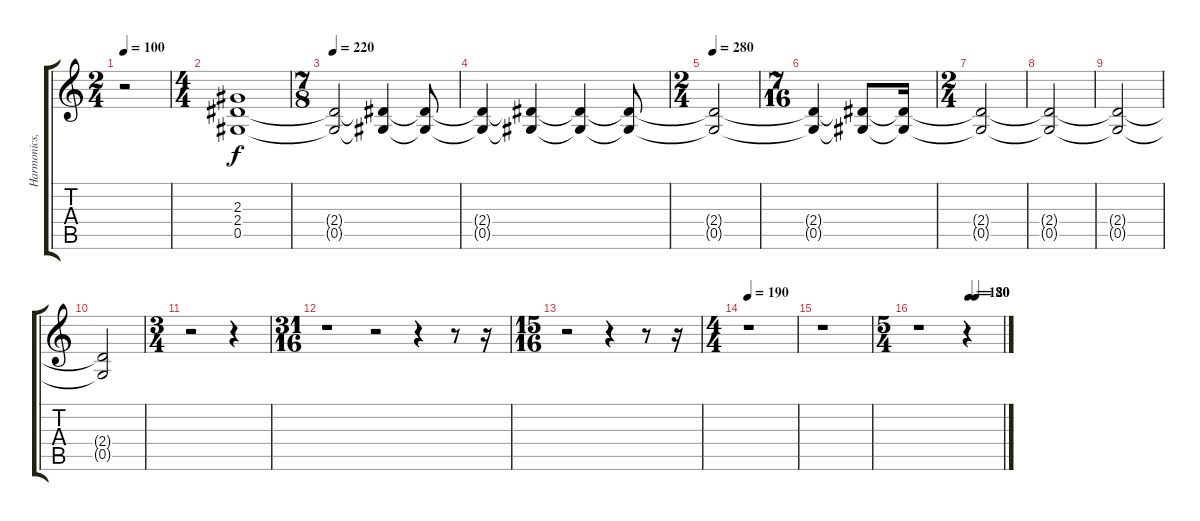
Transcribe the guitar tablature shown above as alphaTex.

\track ("Harmonics, Fills" "Harmonics,") {instrument distortionguitar}
\staff {score tabs}
\tuning (Eb4 Bb3 Gb3 Db3 Ab2 Eb2) {hide}
\ts (2 4)
\tempo 100
\clef g2
\ks c
r.2{dy f instrument distortionguitar} |
\ts (4 4)
(2.3 2.4 0.5).1{volume 8} |
\ts (7 8)
\tempo 220
(2.4{t} 0.5{t}).2 (2.4{t} 0.5{t}).4 (2.4{t} 0.5{t}).8 |
(2.4{t} 0.5{t}).4 (2.4{t} 0.5{t}).4 (2.4{t} 0.5{t}).4 (2.4{t} 0.5{t}).8 |
\ts (2 4)
\tempo 280
(2.4{t} 0.5{t}).2 |
\ts (7 16)
(2.4{t} 0.5{t}).4 (2.4{t} 0.5{t}).8 (2.4{t} 0.5{t}).16 |
\ts (2 4)
(2.4{t} 0.5{t}).2 |
(2.4{t} 0.5{t}).2 |
(2.4{t} 0.5{t}).2 |
(2.4{t} 0.5{t}).2 |
\ts (3 4)
r.2 r.4 |
\ts (31 16)
r.1 r.2 r.4 r.8 r.16 |
\ts (15 16)
r.2 r.4 r.8 r.16 |
\ts (4 4)
\tempo 190
r.1 |
r.1 |
\ts (5 4)
\tempo (120 0.6)
\tempo (80 0.68)
r.1 r.4
